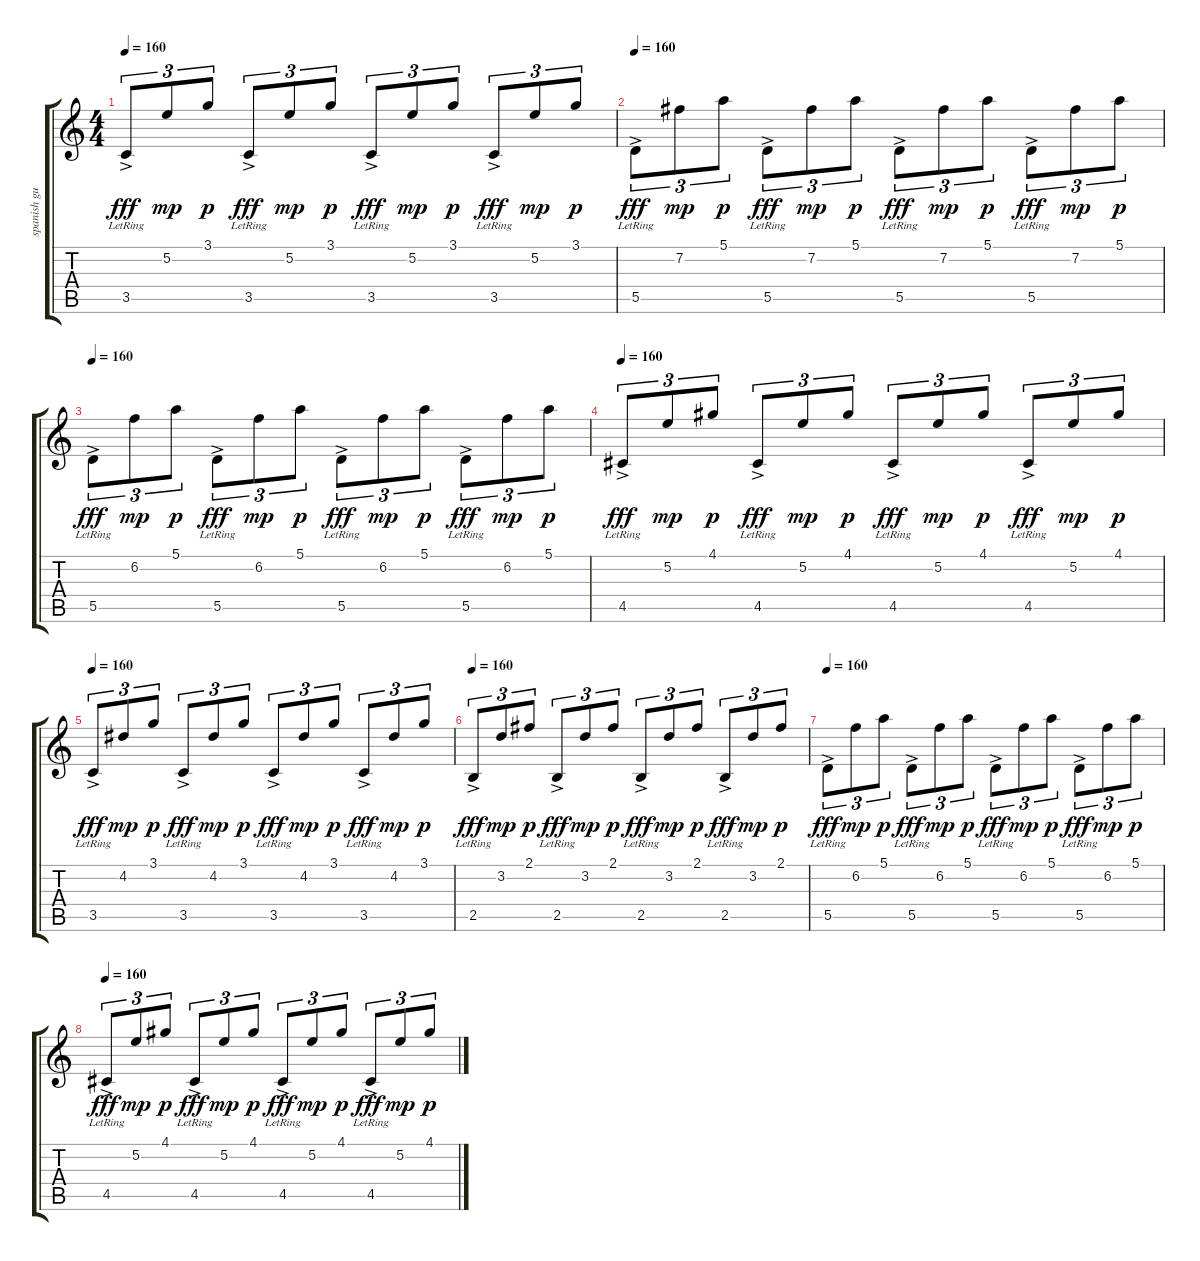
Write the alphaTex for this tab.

\track ("spanish guitar" "spanish gu") {instrument acousticguitarnylon}
\staff {score tabs}
\tuning (E4 B3 G3 D3 A2 E2) {hide}
\ts (4 4)
\tempo 160
\clef g2
\ks c
3.5{ac lr}.8{tu (3 2) dy fff} 5.2.8{tu (3 2) dy mp} 3.1.8{tu (3 2) dy p} 3.5{ac lr}.8{tu (3 2) dy fff} 5.2.8{tu (3 2) dy mp} 3.1.8{tu (3 2) dy p} 3.5{ac lr}.8{tu (3 2) dy fff} 5.2.8{tu (3 2) dy mp} 3.1.8{tu (3 2) dy p} 3.5{ac lr}.8{tu (3 2) dy fff} 5.2.8{tu (3 2) dy mp} 3.1.8{tu (3 2) dy p} |
\tempo 160
5.5{ac lr}.8{tu (3 2) dy fff} 7.2.8{tu (3 2) dy mp} 5.1.8{tu (3 2) dy p} 5.5{ac lr}.8{tu (3 2) dy fff} 7.2.8{tu (3 2) dy mp} 5.1.8{tu (3 2) dy p} 5.5{ac lr}.8{tu (3 2) dy fff} 7.2.8{tu (3 2) dy mp} 5.1.8{tu (3 2) dy p} 5.5{ac lr}.8{tu (3 2) dy fff} 7.2.8{tu (3 2) dy mp} 5.1.8{tu (3 2) dy p} |
\tempo 160
5.5{ac lr}.8{tu (3 2) dy fff} 6.2.8{tu (3 2) dy mp} 5.1.8{tu (3 2) dy p} 5.5{ac lr}.8{tu (3 2) dy fff} 6.2.8{tu (3 2) dy mp} 5.1.8{tu (3 2) dy p} 5.5{ac lr}.8{tu (3 2) dy fff} 6.2.8{tu (3 2) dy mp} 5.1.8{tu (3 2) dy p} 5.5{ac lr}.8{tu (3 2) dy fff} 6.2.8{tu (3 2) dy mp} 5.1.8{tu (3 2) dy p} |
\tempo 160
4.5{ac lr}.8{tu (3 2) dy fff} 5.2.8{tu (3 2) dy mp} 4.1.8{tu (3 2) dy p} 4.5{ac lr}.8{tu (3 2) dy fff} 5.2.8{tu (3 2) dy mp} 4.1.8{tu (3 2) dy p} 4.5{ac lr}.8{tu (3 2) dy fff} 5.2.8{tu (3 2) dy mp} 4.1.8{tu (3 2) dy p} 4.5{ac lr}.8{tu (3 2) dy fff} 5.2.8{tu (3 2) dy mp} 4.1.8{tu (3 2) dy p} |
\tempo 160
3.5{ac lr}.8{tu (3 2) dy fff} 4.2.8{tu (3 2) dy mp} 3.1.8{tu (3 2) dy p} 3.5{ac lr}.8{tu (3 2) dy fff} 4.2.8{tu (3 2) dy mp} 3.1.8{tu (3 2) dy p} 3.5{ac lr}.8{tu (3 2) dy fff} 4.2.8{tu (3 2) dy mp} 3.1.8{tu (3 2) dy p} 3.5{ac lr}.8{tu (3 2) dy fff} 4.2.8{tu (3 2) dy mp} 3.1.8{tu (3 2) dy p} |
\tempo 160
2.5{ac lr}.8{tu (3 2) dy fff} 3.2.8{tu (3 2) dy mp} 2.1.8{tu (3 2) dy p} 2.5{ac lr}.8{tu (3 2) dy fff} 3.2.8{tu (3 2) dy mp} 2.1.8{tu (3 2) dy p} 2.5{ac lr}.8{tu (3 2) dy fff} 3.2.8{tu (3 2) dy mp} 2.1.8{tu (3 2) dy p} 2.5{ac lr}.8{tu (3 2) dy fff} 3.2.8{tu (3 2) dy mp} 2.1.8{tu (3 2) dy p} |
\tempo 160
5.5{ac lr}.8{tu (3 2) dy fff} 6.2.8{tu (3 2) dy mp} 5.1.8{tu (3 2) dy p} 5.5{ac lr}.8{tu (3 2) dy fff} 6.2.8{tu (3 2) dy mp} 5.1.8{tu (3 2) dy p} 5.5{ac lr}.8{tu (3 2) dy fff} 6.2.8{tu (3 2) dy mp} 5.1.8{tu (3 2) dy p} 5.5{ac lr}.8{tu (3 2) dy fff} 6.2.8{tu (3 2) dy mp} 5.1.8{tu (3 2) dy p} |
\tempo 160
4.5{ac lr}.8{tu (3 2) dy fff} 5.2.8{tu (3 2) dy mp} 4.1.8{tu (3 2) dy p} 4.5{ac lr}.8{tu (3 2) dy fff} 5.2.8{tu (3 2) dy mp} 4.1.8{tu (3 2) dy p} 4.5{ac lr}.8{tu (3 2) dy fff} 5.2.8{tu (3 2) dy mp} 4.1.8{tu (3 2) dy p} 4.5{ac lr}.8{tu (3 2) dy fff} 5.2.8{tu (3 2) dy mp} 4.1.8{tu (3 2) dy p}
